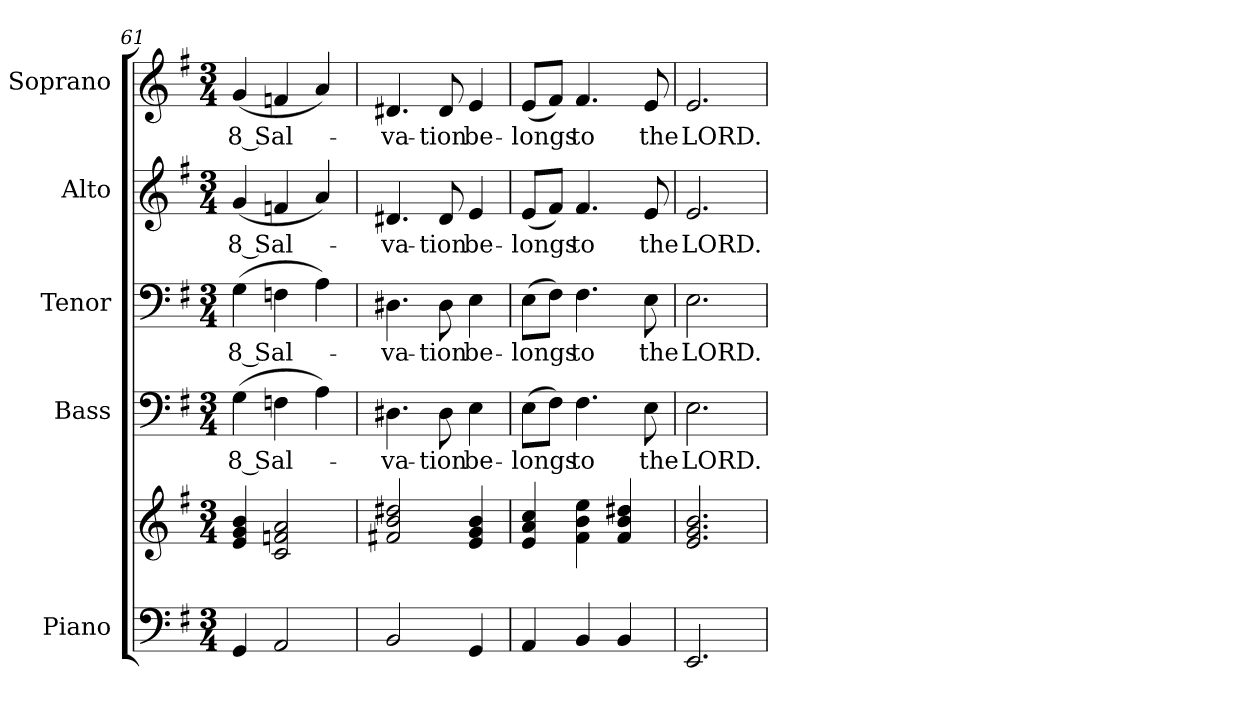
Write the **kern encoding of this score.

**kern	**kern	**kern	**text	**kern	**text	**kern	**text	**kern	**text
*part5	*part5	*part4	*part4	*part3	*part3	*part2	*part2	*part1	*part1
*staff6	*staff5	*staff4	*staff4	*staff3	*staff3	*staff2	*staff2	*staff1	*staff1
*I"Piano	*	*I"Bass	*	*I"Tenor	*	*I"Alto	*	*I"Soprano	*
*I'Pno.	*	*I'B.	*	*I'T.	*	*I'A.	*	*I'S.	*
!!LO:PB:g=z
*clefF4	*clefG2	*clefF4	*	*clefF4	*	*clefG2	*	*clefG2	*
*k[f#]	*k[f#]	*k[f#]	*	*k[f#]	*	*k[f#]	*	*k[f#]	*
*G:	*G:	*G:	*	*G:	*	*G:	*	*G:	*
*M3/4	*M3/4	*M3/4	*	*M3/4	*	*M3/4	*	*M3/4	*
=61	=61	=61	=61	=61	=61	=61	=61	=61	=61
!	!	!	!LO:LY:b:color=#000000	!	!	!	!	!	!
!	!	!	!	!	!LO:LY:b:color=#000000	!	!	!	!
!	!	!	!	!	!	!	!LO:LY:b:color=#000000	!	!
!	!	!	!	!	!	!	!	!	!LO:LY:b:color=#000000
4GGi/	4ei/ 4gi 4bi	(4Gi\	8 Sal-	(4Gi\	8 Sal-	(4gi/	8 Sal-	(4gi/	8 Sal-
2AAi/	2ci/ 2fni 2ai	4Fni\	.	4Fni\	.	4fni/	.	4fni/	.
.	.	4Ai\)	.	4Ai\)	.	4ai/)	.	4ai/)	.
=62	=62	=62	=62	=62	=62	=62	=62	=62	=62
!	!	!	!LO:LY:b:color=#000000	!	!	!	!	!	!
!	!	!	!	!	!LO:LY:b:color=#000000	!	!	!	!
!	!	!	!	!	!	!	!LO:LY:b:color=#000000	!	!
!	!	!	!	!	!	!	!	!	!LO:LY:b:color=#000000
2BBi/	2f#Xi/ 2bi 2dd#Xi	4.D#Xi\	-va-	4.D#Xi\	-va-	4.d#Xi/	-va-	4.d#Xi/	-va-
!	!	!	!LO:LY:b:color=#000000	!	!	!	!	!	!
!	!	!	!	!	!LO:LY:b:color=#000000	!	!	!	!
!	!	!	!	!	!	!	!LO:LY:b:color=#000000	!	!
!	!	!	!	!	!	!	!	!	!LO:LY:b:color=#000000
.	.	8D#i\	-tion	8D#i\	-tion	8d#i/	-tion	8d#i/	-tion
!	!	!	!LO:LY:b:color=#000000	!	!	!	!	!	!
!	!	!	!	!	!LO:LY:b:color=#000000	!	!	!	!
!	!	!	!	!	!	!	!LO:LY:b:color=#000000	!	!
!	!	!	!	!	!	!	!	!	!LO:LY:b:color=#000000
4GGi/	4ei/ 4gi 4bi	4Ei\	be-	4Ei\	be-	4ei/	be-	4ei/	be-
=63	=63	=63	=63	=63	=63	=63	=63	=63	=63
!	!	!	!LO:LY:b:color=#000000	!	!	!	!	!	!
!	!	!	!	!	!LO:LY:b:color=#000000	!	!	!	!
!	!	!	!	!	!	!	!LO:LY:b:color=#000000	!	!
!	!	!	!	!	!	!	!	!	!LO:LY:b:color=#000000
4AAi/	4ei/ 4ai 4cci	(8Ei\L	-longs	(8Ei\L	-longs	(8ei/L	-longs	(8ei/L	-longs
.	.	8F#i\J)	.	8F#i\J)	.	8f#i/J)	.	8f#i/J)	.
!	!	!	!LO:LY:b:color=#000000	!	!	!	!	!	!
!	!	!	!	!	!LO:LY:b:color=#000000	!	!	!	!
!	!	!	!	!	!	!	!LO:LY:b:color=#000000	!	!
!	!	!	!	!	!	!	!	!	!LO:LY:b:color=#000000
4BBi/	4f#i\ 4bi 4eei	4.F#i\	to	4.F#i\	to	4.f#i/	to	4.f#i/	to
4BBi/	4f#i/ 4bi 4dd#Xi	.	.	.	.	.	.	.	.
!	!	!	!LO:LY:b:color=#000000	!	!	!	!	!	!
!	!	!	!	!	!LO:LY:b:color=#000000	!	!	!	!
!	!	!	!	!	!	!	!LO:LY:b:color=#000000	!	!
!	!	!	!	!	!	!	!	!	!LO:LY:b:color=#000000
.	.	8Ei\	the	8Ei\	the	8ei/	the	8ei/	the
=64	=64	=64	=64	=64	=64	=64	=64	=64	=64
!	!	!	!LO:LY:b:color=#000000	!	!	!	!	!	!
!	!	!	!	!	!LO:LY:b:color=#000000	!	!	!	!
!	!	!	!	!	!	!	!LO:LY:b:color=#000000	!	!
!	!	!	!	!	!	!	!	!	!LO:LY:b:color=#000000
2.EEi/	2.ei/ 2.gi 2.bi	2.Ei\	LORD.	2.Ei\	LORD.	2.ei/	LORD.	2.ei/	LORD.
=	=	=	=	=	=	=	=	=	=
*-	*-	*-	*-	*-	*-	*-	*-	*-	*-
